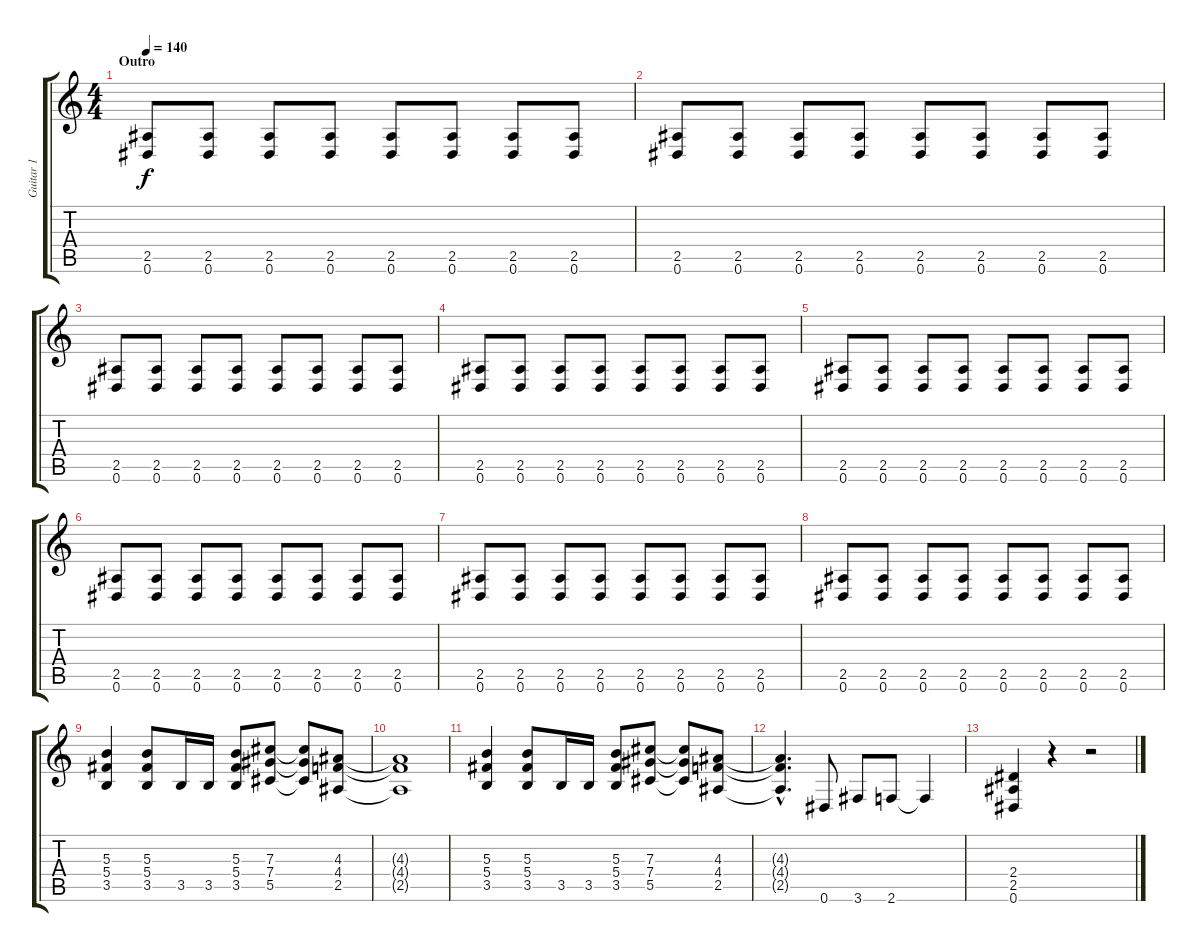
\track ("Guitar 1" "Guitar 1") {instrument distortionguitar}
\staff {score tabs}
\tuning (Eb4 Bb3 Gb3 Db3 Ab2 Eb2) {hide}
\ts (4 4)
\section ("" "Outro")
\tempo 140
\clef g2
\ks c
(2.5 0.6).8{dy f} (2.5 0.6).8 (2.5 0.6).8 (2.5 0.6).8 (2.5 0.6).8 (2.5 0.6).8 (2.5 0.6).8 (2.5 0.6).8 |
(2.5 0.6).8 (2.5 0.6).8 (2.5 0.6).8 (2.5 0.6).8 (2.5 0.6).8 (2.5 0.6).8 (2.5 0.6).8 (2.5 0.6).8 |
(2.5 0.6).8 (2.5 0.6).8 (2.5 0.6).8 (2.5 0.6).8 (2.5 0.6).8 (2.5 0.6).8 (2.5 0.6).8 (2.5 0.6).8 |
(2.5 0.6).8 (2.5 0.6).8 (2.5 0.6).8 (2.5 0.6).8 (2.5 0.6).8 (2.5 0.6).8 (2.5 0.6).8 (2.5 0.6).8 |
(2.5 0.6).8 (2.5 0.6).8 (2.5 0.6).8 (2.5 0.6).8 (2.5 0.6).8 (2.5 0.6).8 (2.5 0.6).8 (2.5 0.6).8 |
(2.5 0.6).8 (2.5 0.6).8 (2.5 0.6).8 (2.5 0.6).8 (2.5 0.6).8 (2.5 0.6).8 (2.5 0.6).8 (2.5 0.6).8 |
(2.5 0.6).8 (2.5 0.6).8 (2.5 0.6).8 (2.5 0.6).8 (2.5 0.6).8 (2.5 0.6).8 (2.5 0.6).8 (2.5 0.6).8 |
(2.5 0.6).8 (2.5 0.6).8 (2.5 0.6).8 (2.5 0.6).8 (2.5 0.6).8 (2.5 0.6).8 (2.5 0.6).8 (2.5 0.6).8 |
(5.3 5.4 3.5).4 (5.3 5.4 3.5).8 3.5.16 3.5.16 (5.3 5.4 3.5).8 (7.3 7.4 5.5).8 (7.3{t} 7.4{t} 5.5{t}).8 (4.3 4.4 2.5).8 |
(4.3{t} 4.4{t} 2.5{t}).1 |
(5.3 5.4 3.5).4 (5.3 5.4 3.5).8 3.5.16 3.5.16 (5.3 5.4 3.5).8 (7.3 7.4 5.5).8 (7.3{t} 7.4{t} 5.5{t}).8 (4.3 4.4 2.5).8 |
(4.3{hac t} 4.4{hac t} 2.5{hac t}).4{d} 0.6.8 3.6.8 2.6.8 2.6{t}.4 |
(2.4 2.5 0.6).4 r.4 r.2
